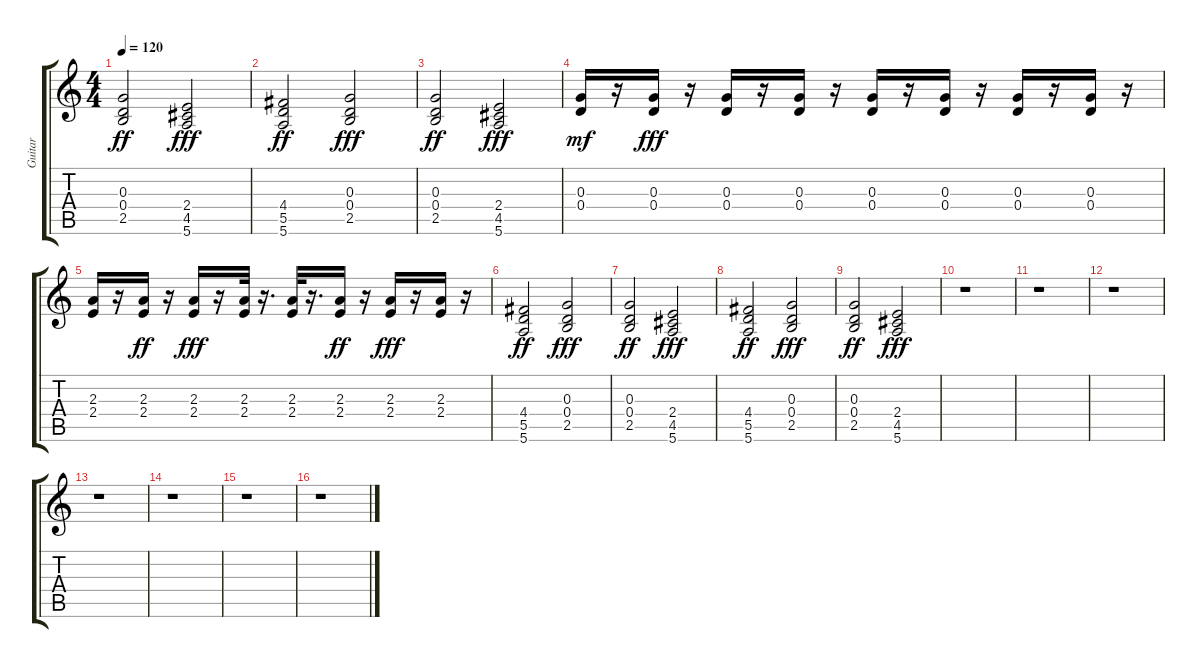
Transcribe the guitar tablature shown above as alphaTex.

\track ("Guitar" "Guitar") {instrument distortionguitar}
\staff {score tabs}
\tuning (E4 B3 G3 D3 A2 E2) {hide}
\ts (4 4)
\tempo 120
\clef g2
\ks c
(0.3 0.4 2.5).2{dy ff} (2.4 4.5 5.6).2{dy fff} |
(4.4 5.5 5.6).2{dy ff} (0.3 0.4 2.5).2{dy fff} |
(0.3 0.4 2.5).2{dy ff} (2.4 4.5 5.6).2{dy fff} |
(0.3 0.4).16{dy mf} r.16 (0.3 0.4).16{dy fff} r.16 (0.3 0.4).16 r.16 (0.3 0.4).16 r.16 (0.3 0.4).16 r.16 (0.3 0.4).16 r.16 (0.3 0.4).16 r.16 (0.3 0.4).16 r.16 |
(2.3 2.4).16 r.16 (2.3 2.4).16{dy ff} r.16 (2.3 2.4).16{dy fff} r.16 (2.3 2.4).32 r.16{d} (2.3 2.4).32 r.16{d} (2.3 2.4).16{dy ff} r.16 (2.3 2.4).16{dy fff} r.16 (2.3 2.4).16 r.16 |
(4.4 5.5 5.6).2{dy ff} (0.3 0.4 2.5).2{dy fff} |
(0.3 0.4 2.5).2{dy ff} (2.4 4.5 5.6).2{dy fff} |
(4.4 5.5 5.6).2{dy ff} (0.3 0.4 2.5).2{dy fff} |
(0.3 0.4 2.5).2{dy ff} (2.4 4.5 5.6).2{dy fff} |
r.1 |
r.1 |
r.1 |
r.1 |
r.1 |
r.1 |
r.1
